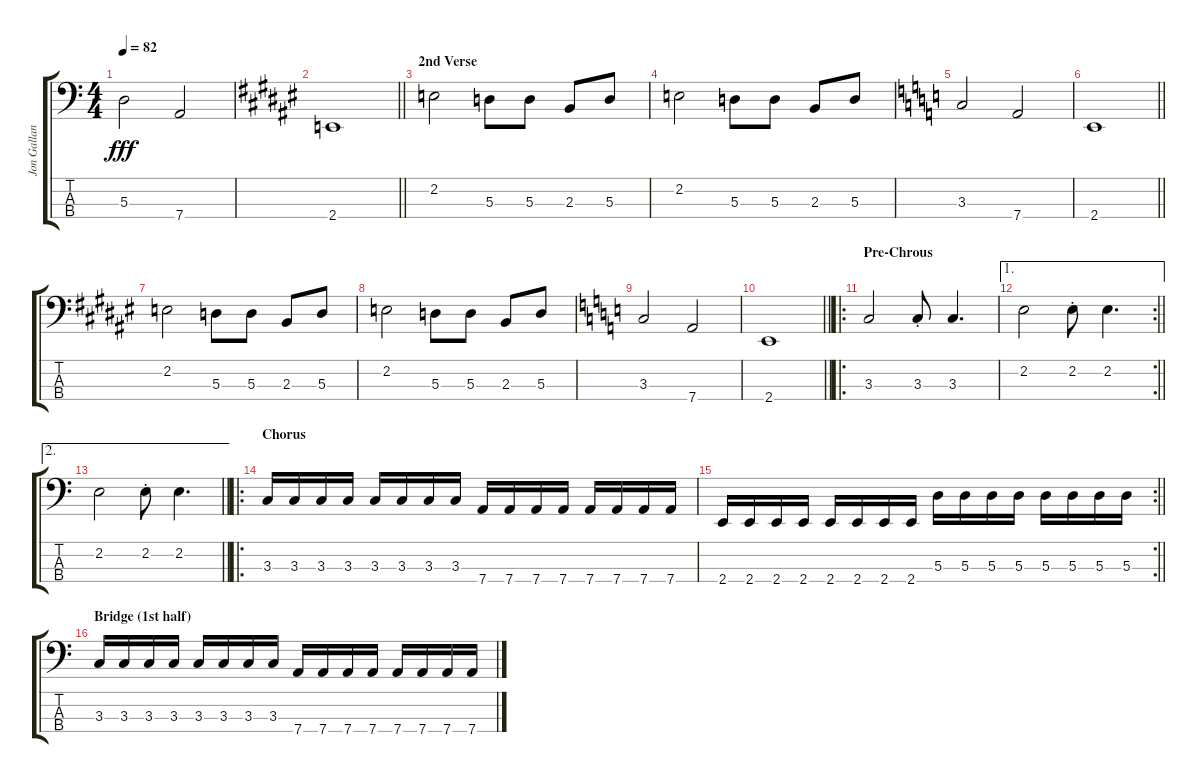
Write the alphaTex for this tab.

\track ("Jon Gallant - Bass" "Jon Gallan") {instrument electricbassfinger}
\staff {score tabs}
\tuning (G2 D2 A1 D1) {hide}
\ts (4 4)
\tempo 82
\clef f4
\ks c
5.3.2{dy fff} 7.4.2 |
\barLineRight lightlight
\ks d#minor
2.4.1 |
\section ("" "2nd Verse")
2.2.2 5.3.8 5.3.8 2.3.8 5.3.8 |
2.2.2 5.3.8 5.3.8 2.3.8 5.3.8 |
\ks c
3.3.2 7.4.2 |
\barLineRight lightlight
2.4.1 |
\ks d#minor
2.2.2 5.3.8 5.3.8 2.3.8 5.3.8 |
2.2.2 5.3.8 5.3.8 2.3.8 5.3.8 |
\ks c
3.3.2 7.4.2 |
\barLineRight lightlight
2.4.1 |
\ro
\section ("" "Pre-Chrous")
3.3.2 3.3{st}.8 3.3.4{d} |
\ae 1
\rc 2
\barLineRight lightlight
2.2.2 2.2{st}.8 2.2.4{d} |
\ae 2
\barLineRight lightlight
2.2.2 2.2{st}.8 2.2.4{d} |
\ro
\section ("" "Chorus")
3.3.16 3.3.16 3.3.16 3.3.16 3.3.16 3.3.16 3.3.16 3.3.16 7.4.16 7.4.16 7.4.16 7.4.16 7.4.16 7.4.16 7.4.16 7.4.16 |
\rc 2
\barLineRight lightlight
2.4.16 2.4.16 2.4.16 2.4.16 2.4.16 2.4.16 2.4.16 2.4.16 5.3.16 5.3.16 5.3.16 5.3.16 5.3.16 5.3.16 5.3.16 5.3.16 |
\section ("" "Bridge (1st half)")
3.3.16 3.3.16 3.3.16 3.3.16 3.3.16 3.3.16 3.3.16 3.3.16 7.4.16 7.4.16 7.4.16 7.4.16 7.4.16 7.4.16 7.4.16 7.4.16
